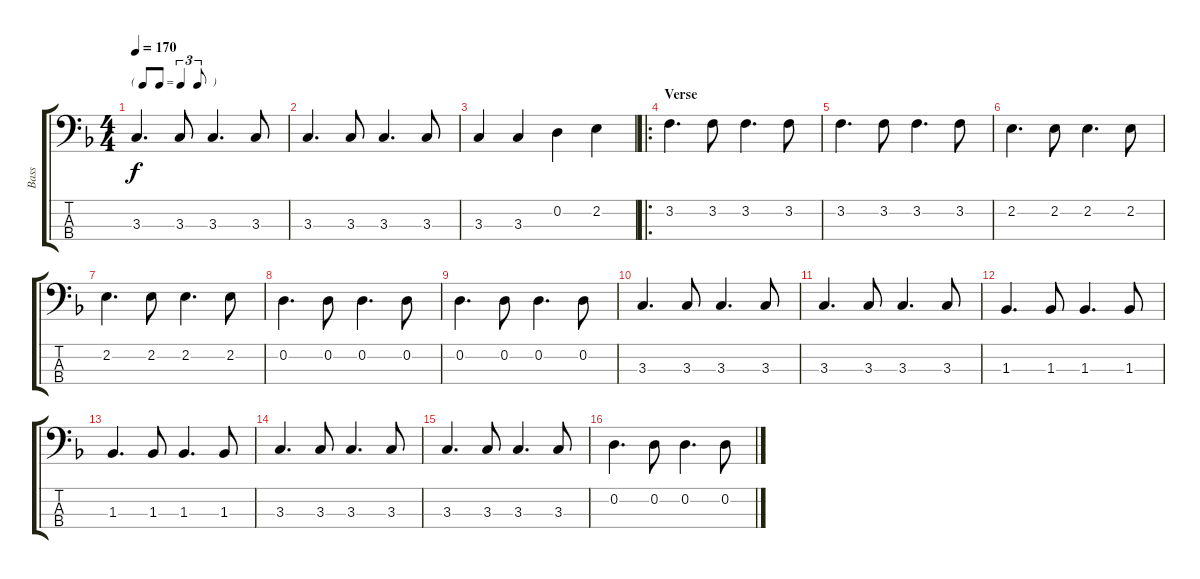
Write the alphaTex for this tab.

\track ("Bass" "Bass") {instrument electricbassfinger}
\staff {score tabs}
\tuning (G2 D2 A1 E1) {hide}
\ts (4 4)
\tf triplet8th
\tempo 170
\clef f4
\ks f
3.3.4{d dy f} 3.3.8 3.3.4{d} 3.3.8 |
3.3.4{d} 3.3.8 3.3.4{d} 3.3.8 |
3.3.4 3.3.4 0.2.4 2.2.4 |
\ro
\section ("" "Verse")
3.2.4{d} 3.2.8 3.2.4{d} 3.2.8 |
3.2.4{d} 3.2.8 3.2.4{d} 3.2.8 |
2.2.4{d} 2.2.8 2.2.4{d} 2.2.8 |
2.2.4{d} 2.2.8 2.2.4{d} 2.2.8 |
0.2.4{d} 0.2.8 0.2.4{d} 0.2.8 |
0.2.4{d} 0.2.8 0.2.4{d} 0.2.8 |
3.3.4{d} 3.3.8 3.3.4{d} 3.3.8 |
3.3.4{d} 3.3.8 3.3.4{d} 3.3.8 |
1.3.4{d} 1.3.8 1.3.4{d} 1.3.8 |
1.3.4{d} 1.3.8 1.3.4{d} 1.3.8 |
3.3.4{d} 3.3.8 3.3.4{d} 3.3.8 |
3.3.4{d} 3.3.8 3.3.4{d} 3.3.8 |
0.2.4{d} 0.2.8 0.2.4{d} 0.2.8
